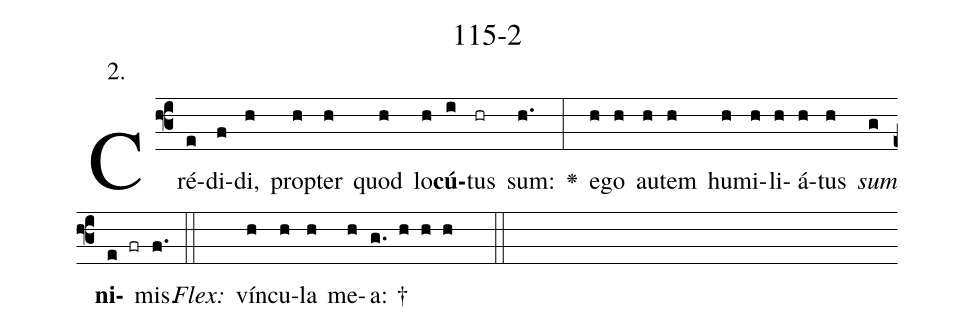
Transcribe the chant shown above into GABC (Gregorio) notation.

name: 115-2;
annotation: 2.;
%%
(f3)Cré(e)di(f)di,(h) prop(h)ter(h) quod(h) lo(h)<b>cú</b>(i)tus(hr) sum:(h.) <v>\greheightstar</v>(:) e(h)go(h) au(h)tem(h) hu(h)mi(h)li(h)á(h)tus(h) <i>sum</i>(g) <b>ni</b>(e fr)mis.(f.) (::)
<i>Flex:</i>()  vín(h)cu(h)la(h) me(h)a: †(g. h h h  ::)

%E(h) u(h) o(h) u(g) a(e) e.(f.) (::)
